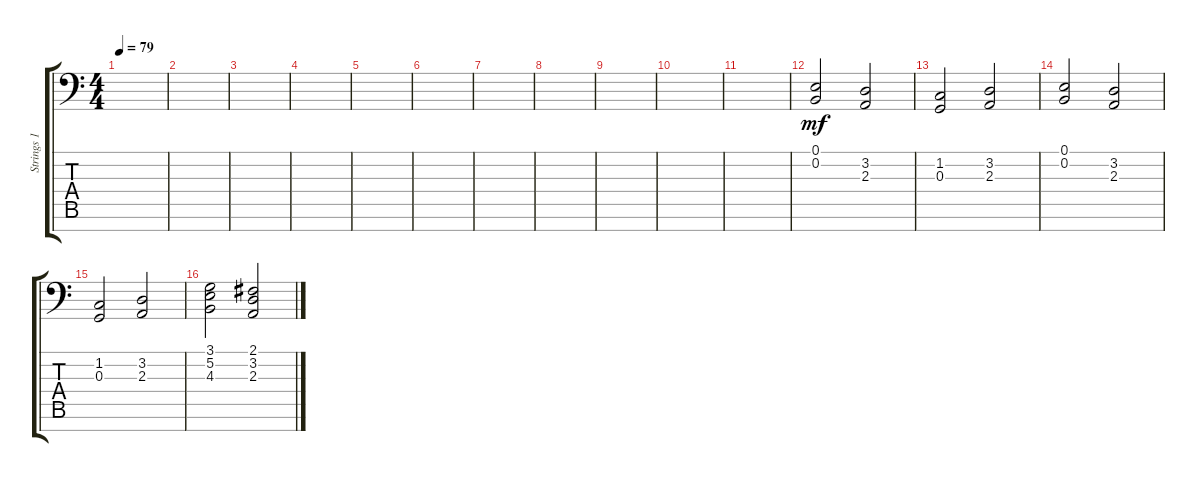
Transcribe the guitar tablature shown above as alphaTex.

\track ("Strings 1" "Strings 1") {instrument stringensemble1}
\staff {score tabs}
\tuning (E3 B2 G2 D2 A1 E1 B0) {hide}
\ts (4 4)
\tempo 79
\clef f4
\ks c
|
|
|
|
|
|
|
|
|
|
|
(0.1 0.2).2{dy mf} (3.2 2.3).2 |
(1.2 0.3).2 (3.2 2.3).2 |
(0.1 0.2).2 (3.2 2.3).2 |
(1.2 0.3).2 (3.2 2.3).2 |
(3.1 5.2 4.3).2 (2.1 3.2 2.3).2
